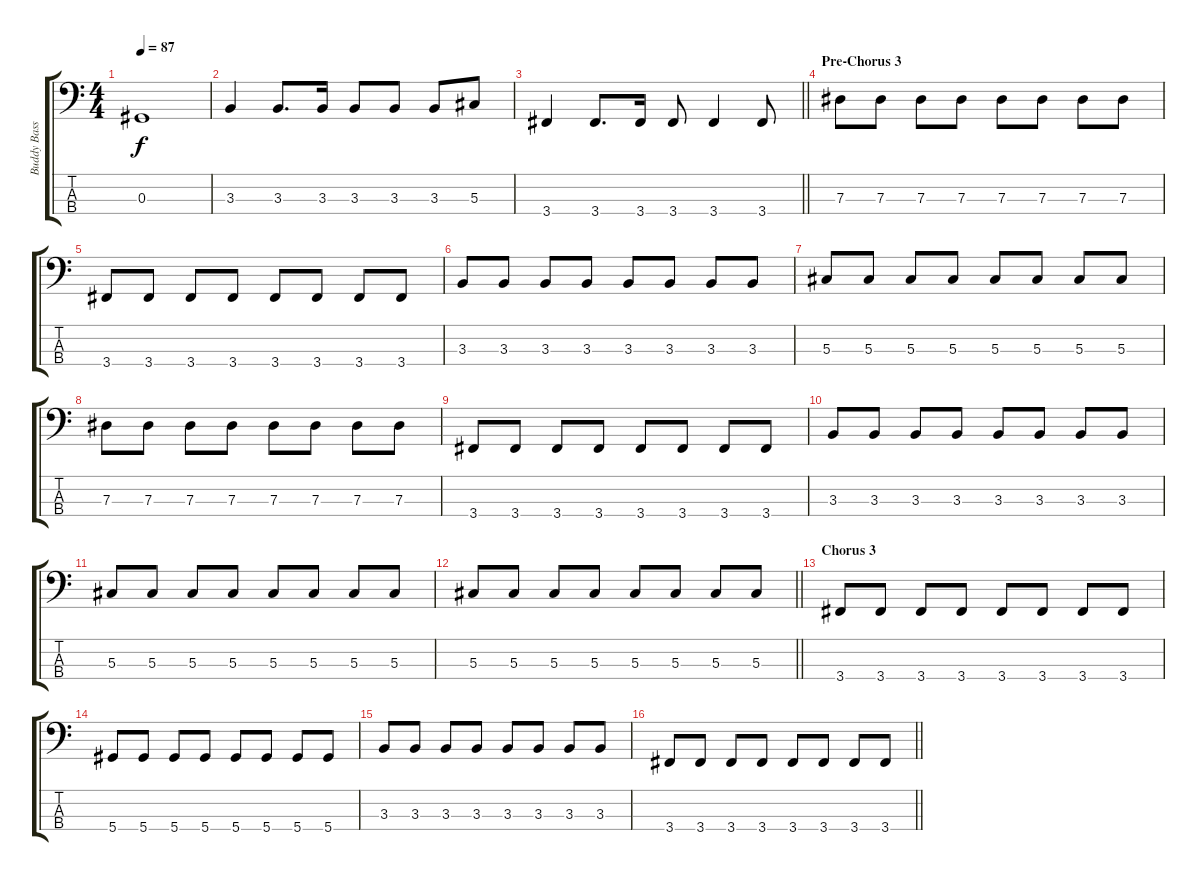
\track ("Buddy Bass" "Buddy Bass") {instrument electricbassfinger}
\staff {score tabs}
\tuning (Gb2 Db2 Ab1 Eb1) {hide}
\ts (4 4)
\tempo 87
\clef f4
\ks c
0.3.1{dy f} |
3.3.4 3.3.8{d} 3.3.16 3.3.8 3.3.8 3.3.8 5.3.8 |
\barLineRight lightlight
3.4.4 3.4.8{d} 3.4.16 3.4.8 3.4.4 3.4.8 |
\section ("" "Pre-Chorus 3")
7.3.8 7.3.8 7.3.8 7.3.8 7.3.8 7.3.8 7.3.8 7.3.8 |
3.4.8 3.4.8 3.4.8 3.4.8 3.4.8 3.4.8 3.4.8 3.4.8 |
3.3.8 3.3.8 3.3.8 3.3.8 3.3.8 3.3.8 3.3.8 3.3.8 |
5.3.8 5.3.8 5.3.8 5.3.8 5.3.8 5.3.8 5.3.8 5.3.8 |
7.3.8 7.3.8 7.3.8 7.3.8 7.3.8 7.3.8 7.3.8 7.3.8 |
3.4.8 3.4.8 3.4.8 3.4.8 3.4.8 3.4.8 3.4.8 3.4.8 |
3.3.8 3.3.8 3.3.8 3.3.8 3.3.8 3.3.8 3.3.8 3.3.8 |
5.3.8 5.3.8 5.3.8 5.3.8 5.3.8 5.3.8 5.3.8 5.3.8 |
\barLineRight lightlight
5.3.8 5.3.8 5.3.8 5.3.8 5.3.8 5.3.8 5.3.8 5.3.8 |
\section ("" "Chorus 3")
3.4.8 3.4.8 3.4.8 3.4.8 3.4.8 3.4.8 3.4.8 3.4.8 |
5.4.8 5.4.8 5.4.8 5.4.8 5.4.8 5.4.8 5.4.8 5.4.8 |
3.3.8 3.3.8 3.3.8 3.3.8 3.3.8 3.3.8 3.3.8 3.3.8 |
\barLineRight lightlight
3.4.8 3.4.8 3.4.8 3.4.8 3.4.8 3.4.8 3.4.8 3.4.8
